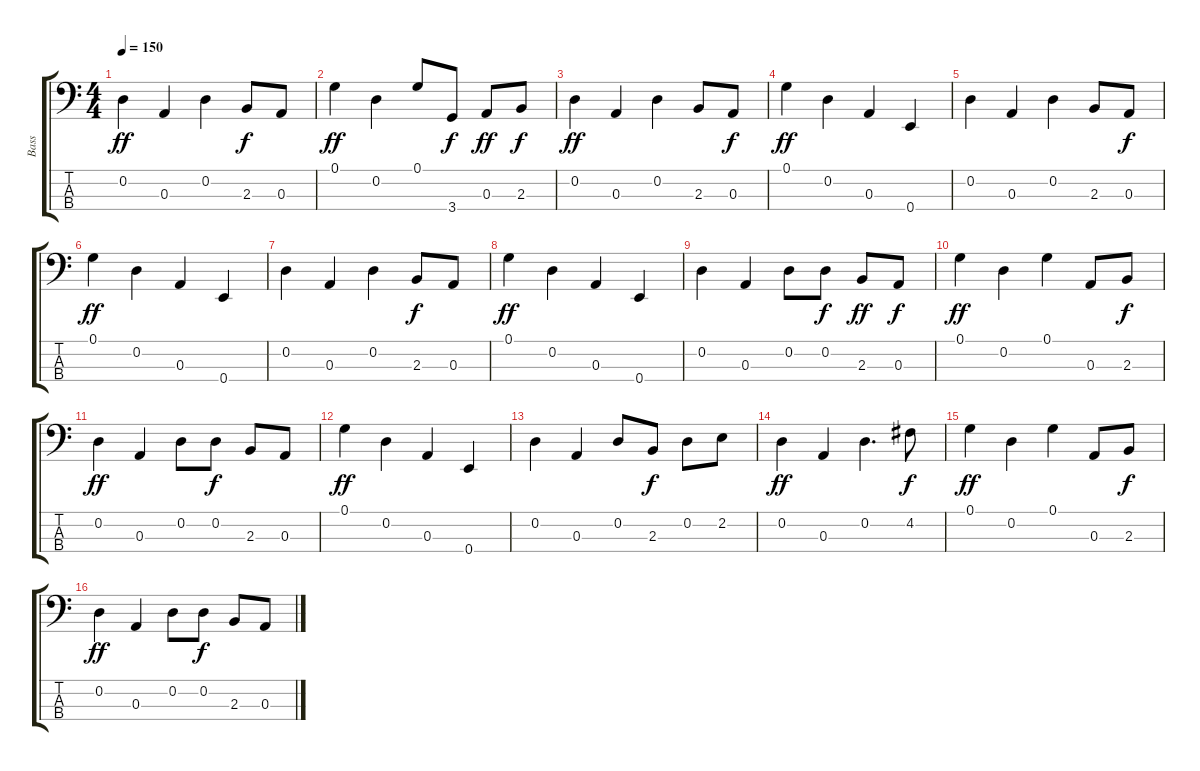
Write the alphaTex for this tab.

\track ("Bass" "Bass") {instrument fretlessbass}
\staff {score tabs}
\tuning (G2 D2 A1 E1) {hide}
\ts (4 4)
\tempo 150
\clef f4
\ks c
0.2.4{dy ff} 0.3.4 0.2.4 2.3.8{dy f} 0.3.8 |
0.1.4{dy ff} 0.2.4 0.1.8 3.4.8{dy f} 0.3.8{dy ff} 2.3.8{dy f} |
0.2.4{dy ff} 0.3.4 0.2.4 2.3.8 0.3.8{dy f} |
0.1.4{dy ff} 0.2.4 0.3.4 0.4.4 |
0.2.4 0.3.4 0.2.4 2.3.8 0.3.8{dy f} |
0.1.4{dy ff} 0.2.4 0.3.4 0.4.4 |
0.2.4 0.3.4 0.2.4 2.3.8{dy f} 0.3.8 |
0.1.4{dy ff} 0.2.4 0.3.4 0.4.4 |
0.2.4 0.3.4 0.2.8 0.2.8{dy f} 2.3.8{dy ff} 0.3.8{dy f} |
0.1.4{dy ff} 0.2.4 0.1.4 0.3.8 2.3.8{dy f} |
0.2.4{dy ff} 0.3.4 0.2.8 0.2.8{dy f} 2.3.8 0.3.8 |
0.1.4{dy ff} 0.2.4 0.3.4 0.4.4 |
0.2.4 0.3.4 0.2.8 2.3.8{dy f} 0.2.8 2.2.8 |
0.2.4{dy ff} 0.3.4 0.2.4{d} 4.2.8{dy f} |
0.1.4{dy ff} 0.2.4 0.1.4 0.3.8 2.3.8{dy f} |
0.2.4{dy ff} 0.3.4 0.2.8 0.2.8{dy f} 2.3.8 0.3.8
